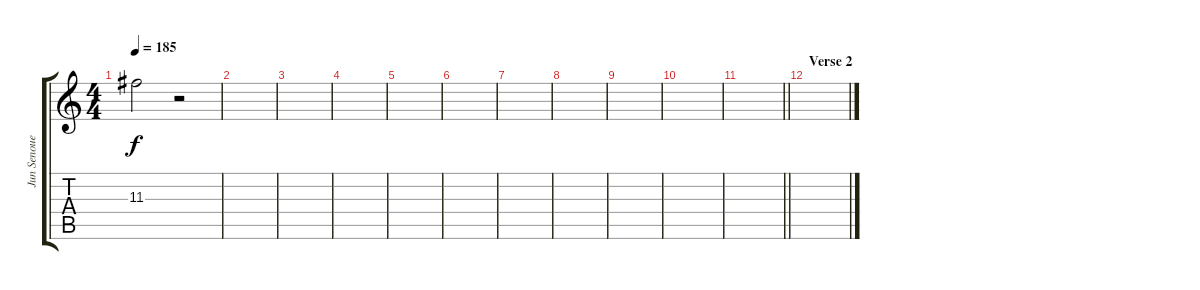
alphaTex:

\track ("Jun Senoue (Lead)" "Jun Senoue") {instrument distortionguitar}
\staff {score tabs}
\tuning (E4 B3 G3 D3 A2 E2) {hide}
\ts (4 4)
\tempo 185
\clef g2
\ks c
11.3{t}.2{dy f} r.2 |
|
|
|
|
|
|
|
|
|
\barLineRight lightlight
|
\section ("" "Verse 2")
